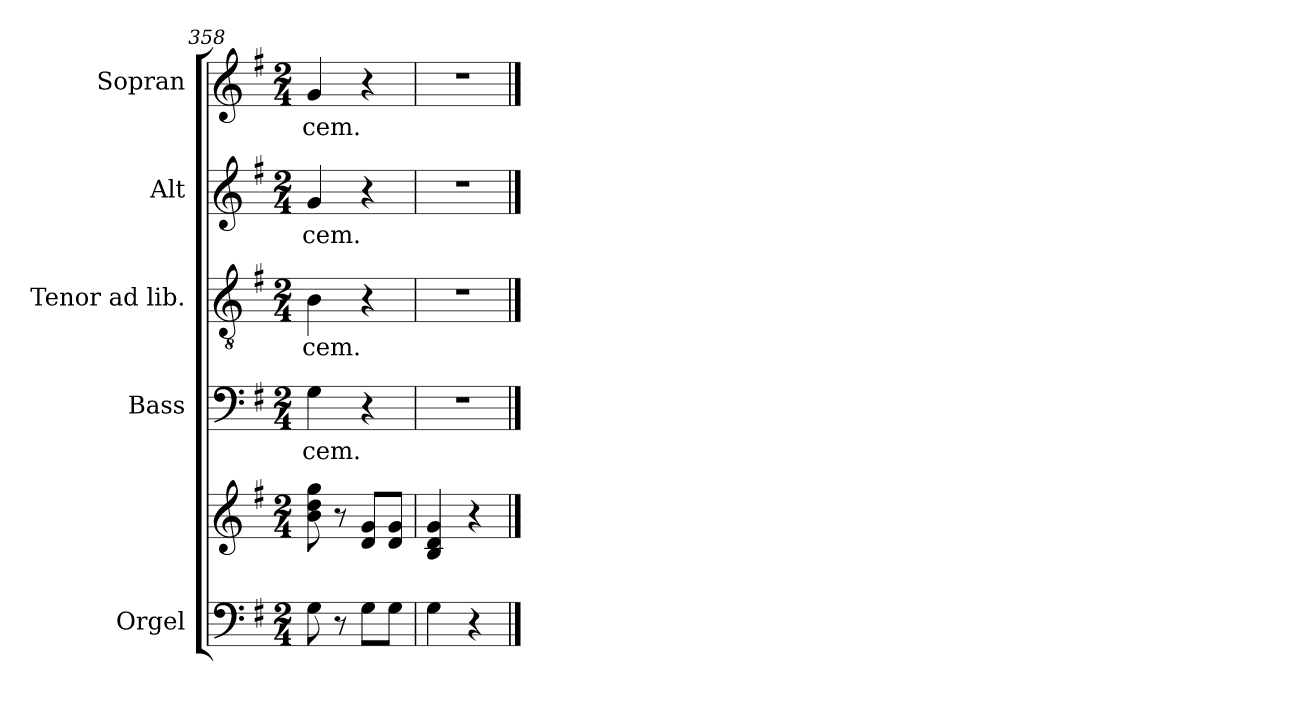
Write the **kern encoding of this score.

**kern	**kern	**kern	**text	**kern	**text	**kern	**text	**kern	**text
*part5	*part5	*part4	*part4	*part3	*part3	*part2	*part2	*part1	*part1
*staff6	*staff5	*staff4	*staff4	*staff3	*staff3	*staff2	*staff2	*staff1	*staff1
*I"Orgel	*	*I"Bass	*	*I"Tenor ad lib.	*	*I"Alt	*	*I"Sopran	*
*I'Org.	*	*I'B.	*	*I'T.	*	*I'A.	*	*I'S.	*
*clefF4	*clefG2	*clefF4	*	*clefGv2	*	*clefG2	*	*clefG2	*
*k[f#]	*k[f#]	*k[f#]	*	*k[f#]	*	*k[f#]	*	*k[f#]	*
*G:	*G:	*G:	*	*G:	*	*G:	*	*G:	*
*M2/4	*M2/4	*M2/4	*	*M2/4	*	*M2/4	*	*M2/4	*
=358	=358	=358	=358	=358	=358	=358	=358	=358	=358
!	!	!	!LO:LY:b	!	!LO:LY:b	!	!LO:LY:b	!	!LO:LY:b
8G\	8b\ 8dd\ 8gg\	4G\	-cem.	4B\	-cem.	4g/	-cem.	4g/	-cem.
8r	8r	.	.	.	.	.	.	.	.
8G\L	8d/ 8g/L	4r	.	4r	.	4r	.	4r	.
8G\J	8d/ 8g/J	.	.	.	.	.	.	.	.
=359	=359	=359	=359	=359	=359	=359	=359	=359	=359
4G\	4B/ 4d/ 4g/	2r	.	2r	.	2r	.	2r	.
4r	4r	.	.	.	.	.	.	.	.
==	==	==	==	==	==	==	==	==	==
*-	*-	*-	*-	*-	*-	*-	*-	*-	*-
